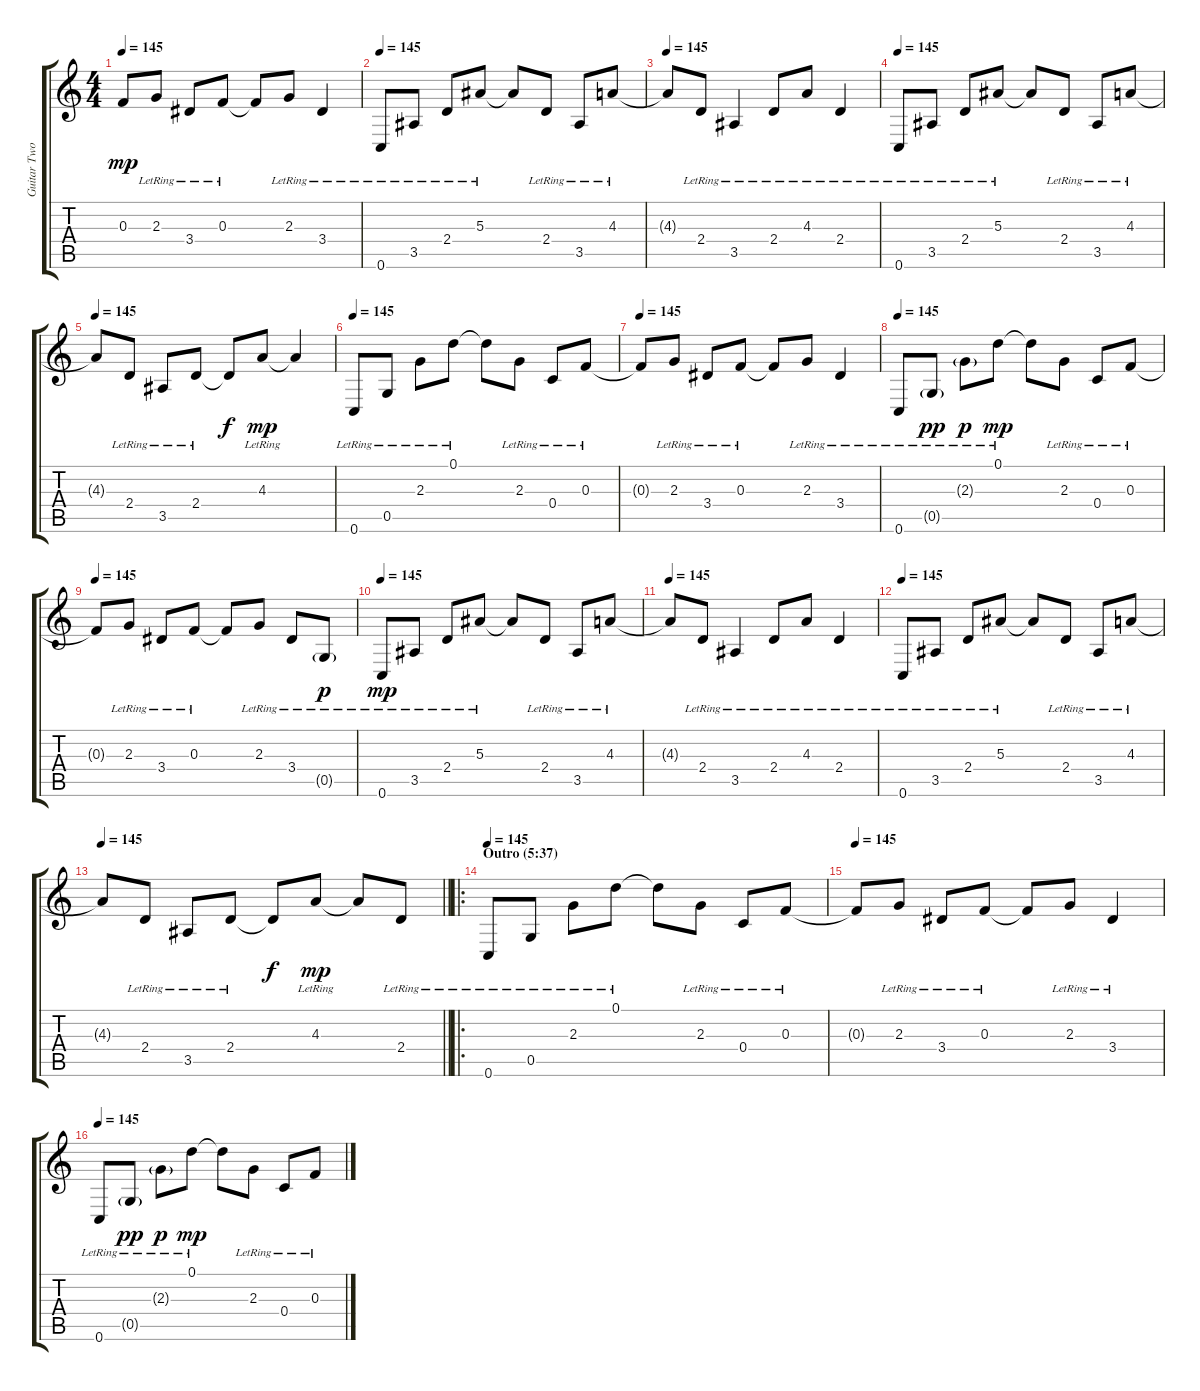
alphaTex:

\track ("Guitar Two" "Guitar Two") {instrument overdrivenguitar}
\staff {score tabs}
\tuning (D4 A3 F3 C3 G2 C2) {hide}
\ts (4 4)
\tempo 145
\clef g2
\ks c
0.3{t}.8{dy mp volume 9 balance 8} 2.3{lr}.8 3.4{lr}.8 0.3{lr}.8 0.3{t}.8 2.3{lr}.8 3.4{lr}.4 |
\tempo 145
0.6{lr}.8{volume 9 balance 8} 3.5{lr}.8 2.4{lr}.8 5.3{lr}.8 5.3{t}.8 2.4{lr}.8 3.5{lr}.8 4.3{lr}.8 |
\tempo 145
4.3{t}.8{volume 9 balance 8} 2.4{lr}.8 3.5{lr}.4 2.4{lr}.8 4.3{lr}.8 2.4{lr}.4 |
\tempo 145
0.6{lr}.8{volume 9 balance 8} 3.5{lr}.8 2.4{lr}.8 5.3{lr}.8 5.3{t}.8 2.4{lr}.8 3.5{lr}.8 4.3{lr}.8 |
\tempo 145
4.3{t}.8{volume 9 balance 8} 2.4{lr}.8 3.5{lr}.8 2.4{lr}.8 2.4{t}.8{dy f} 4.3{lr}.8{dy mp} 4.3{t}.4 |
\tempo 145
0.6{lr}.8{volume 9 balance 8} 0.5{lr}.8 2.3{lr}.8 0.1{lr}.8 0.1{t}.8 2.3{lr}.8 0.4{lr}.8 0.3{lr}.8 |
\tempo 145
0.3{t}.8{volume 9 balance 8} 2.3{lr}.8 3.4{lr}.8 0.3{lr}.8 0.3{t}.8 2.3{lr}.8 3.4{lr}.4 |
\tempo 145
0.6{lr}.8{volume 9 balance 8} 0.5{g lr}.8{dy pp} 2.3{g lr}.8{dy p} 0.1{lr}.8{dy mp} 0.1{t}.8 2.3{lr}.8 0.4{lr}.8 0.3{lr}.8 |
\tempo 145
0.3{t}.8{volume 9 balance 8} 2.3{lr}.8 3.4{lr}.8 0.3{lr}.8 0.3{t}.8 2.3{lr}.8 3.4{lr}.8 0.5{g lr}.8{dy p} |
\tempo 145
0.6{lr}.8{dy mp volume 9 balance 8} 3.5{lr}.8 2.4{lr}.8 5.3{lr}.8 5.3{t}.8 2.4{lr}.8 3.5{lr}.8 4.3{lr}.8 |
\tempo 145
4.3{t}.8{volume 9 balance 8} 2.4{lr}.8 3.5{lr}.4 2.4{lr}.8 4.3{lr}.8 2.4{lr}.4 |
\tempo 145
0.6{lr}.8{volume 9 balance 8} 3.5{lr}.8 2.4{lr}.8 5.3{lr}.8 5.3{t}.8 2.4{lr}.8 3.5{lr}.8 4.3{lr}.8 |
\tempo 145
\barLineRight lightlight
4.3{t}.8{volume 9 balance 8} 2.4{lr}.8 3.5{lr}.8 2.4{lr}.8 2.4{t}.8{dy f} 4.3{lr}.8{dy mp} 4.3{t}.8 2.4{lr}.8 |
\ro
\section ("" "Outro (5:37)")
\tempo 145
0.6{lr}.8{volume 9 balance 8} 0.5{lr}.8 2.3{lr}.8 0.1{lr}.8 0.1{t}.8 2.3{lr}.8 0.4{lr}.8 0.3{lr}.8 |
\tempo 145
0.3{t}.8{volume 9 balance 8} 2.3{lr}.8 3.4{lr}.8 0.3{lr}.8 0.3{t}.8 2.3{lr}.8 3.4{lr}.4 |
\tempo 145
0.6{lr}.8{volume 9 balance 8} 0.5{g lr}.8{dy pp} 2.3{g lr}.8{dy p} 0.1{lr}.8{dy mp} 0.1{t}.8 2.3{lr}.8 0.4{lr}.8 0.3{lr}.8
